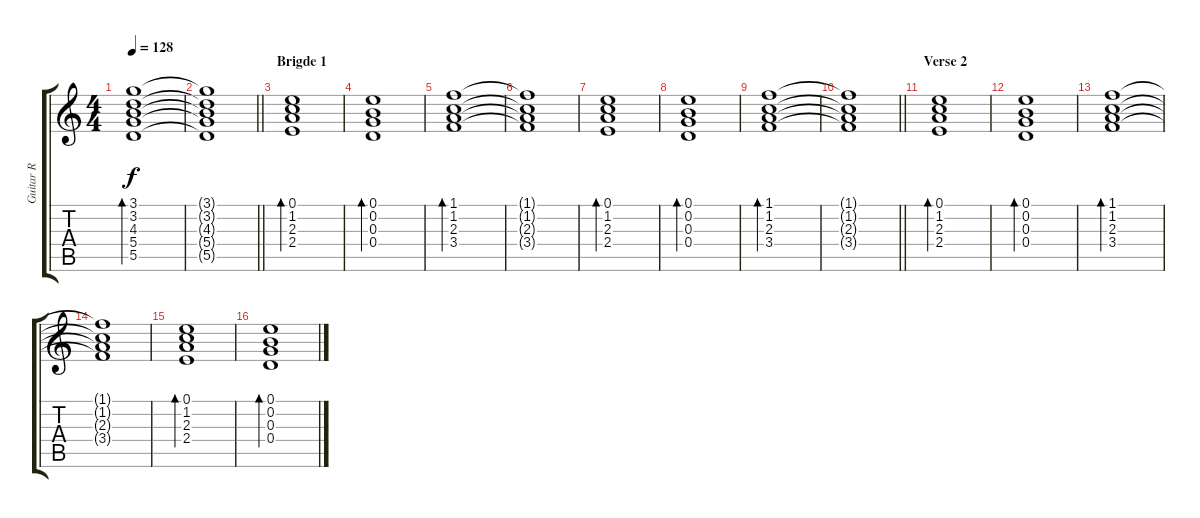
\track ("Guitar R" "Guitar R") {instrument acousticguitarnylon}
\staff {score tabs}
\tuning (E4 B3 G3 D3 A2 D2) {hide}
\ts (4 4)
\tempo 128
\clef g2
\ks c
(3.1 3.2 4.3 5.4 5.5).1{bd 60 dy f} |
\barLineRight lightlight
(3.1{t} 3.2{t} 4.3{t} 5.4{t} 5.5{t}).1 |
\section ("" "Brigde 1")
(0.1 1.2 2.3 2.4).1{bd 60} |
(0.1 0.2 0.3 0.4).1{bd 60} |
(1.1 1.2 2.3 3.4).1{bd 60} |
(1.1{t} 1.2{t} 2.3{t} 3.4{t}).1 |
(0.1 1.2 2.3 2.4).1{bd 60} |
(0.1 0.2 0.3 0.4).1{bd 60} |
(1.1 1.2 2.3 3.4).1{bd 60} |
\barLineRight lightlight
(1.1{t} 1.2{t} 2.3{t} 3.4{t}).1 |
\section ("" "Verse 2")
(0.1 1.2 2.3 2.4).1{bd 60} |
(0.1 0.2 0.3 0.4).1{bd 60} |
(1.1 1.2 2.3 3.4).1{bd 60} |
(1.1{t} 1.2{t} 2.3{t} 3.4{t}).1 |
(0.1 1.2 2.3 2.4).1{bd 60} |
(0.1 0.2 0.3 0.4).1{bd 60}
